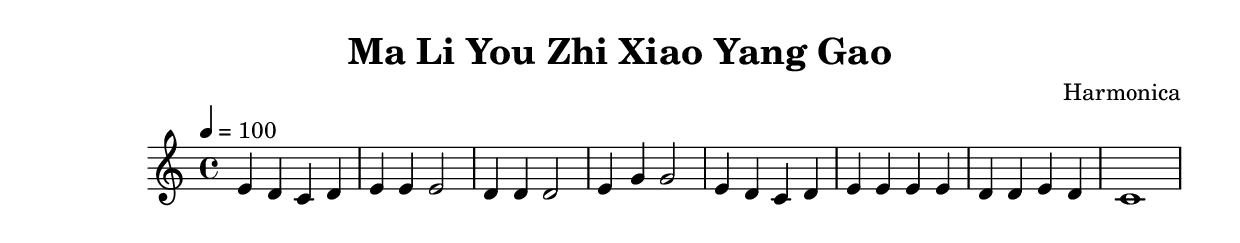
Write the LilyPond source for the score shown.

\version "2.22.0"

\header {
	title = "Ma Li You Zhi Xiao Yang Gao"
	composer = "Harmonica"
}

\score{
{
\tempo 4 = 100

e' d' c' d'
e' e' e'2
d'4 d' d'2
e'4 g' g'2

e'4 d' c' d'
e' e' e' e'
d' d' e' d'
c'1

}

\layout {}
\midi {}
}
